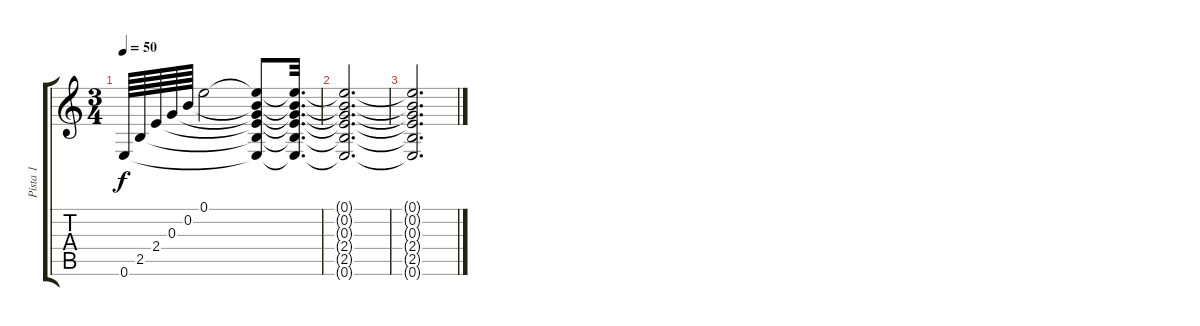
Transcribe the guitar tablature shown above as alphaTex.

\track ("Pista 1" "Pista 1") {instrument acousticguitarnylon}
\staff {score tabs}
\tuning (E4 B3 G3 D3 A2 E2) {hide}
\ts (3 4)
\tempo 50
\clef g2
\ks c
0.6.64{dy f} 2.5.64 2.4.64 0.3.64 0.2.64 0.1.2 (0.1{t} 0.2{t} 0.3{t} 2.4{t} 2.5{t} 0.6{t}).8 (0.1{t} 0.2{t} 0.3{t} 2.4{t} 2.5{t} 0.6{t}).32{d} |
(0.1{t} 0.2{t} 0.3{t} 2.4{t} 2.5{t} 0.6{t}).2{d} |
(0.1{t} 0.2{t} 0.3{t} 2.4{t} 2.5{t} 0.6{t}).2{d}
